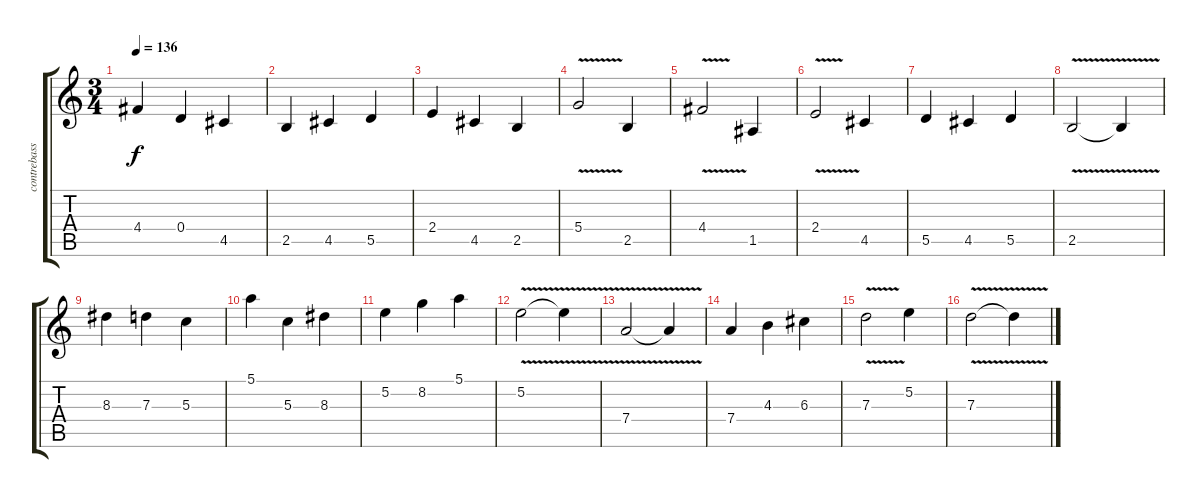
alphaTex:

\track ("contrebasse" "contrebass") {instrument contrabass}
\staff {score tabs}
\tuning (E4 B3 G3 D3 A2 E2) {hide}
\ts (3 4)
\tempo 136
\clef g2
\ks c
4.4.4{dy f} 0.4.4 4.5.4 |
2.5.4 4.5.4 5.5.4 |
2.4.4 4.5.4 2.5.4 |
5.4{v}.2 2.5.4 |
4.4{v}.2 1.5.4 |
2.4{v}.2 4.5.4 |
5.5.4 4.5.4 5.5.4 |
2.5{v}.2 2.5{t}.4 |
8.3.4 7.3.4 5.3.4 |
5.1.4 5.3.4 8.3.4 |
5.2.4 8.2.4 5.1.4 |
5.2{v}.2 5.2{t}.4 |
7.4{v}.2 7.4{t}.4 |
7.4.4 4.3.4 6.3.4 |
7.3{v}.2 5.2.4 |
7.3{v}.2 7.3{t}.4
